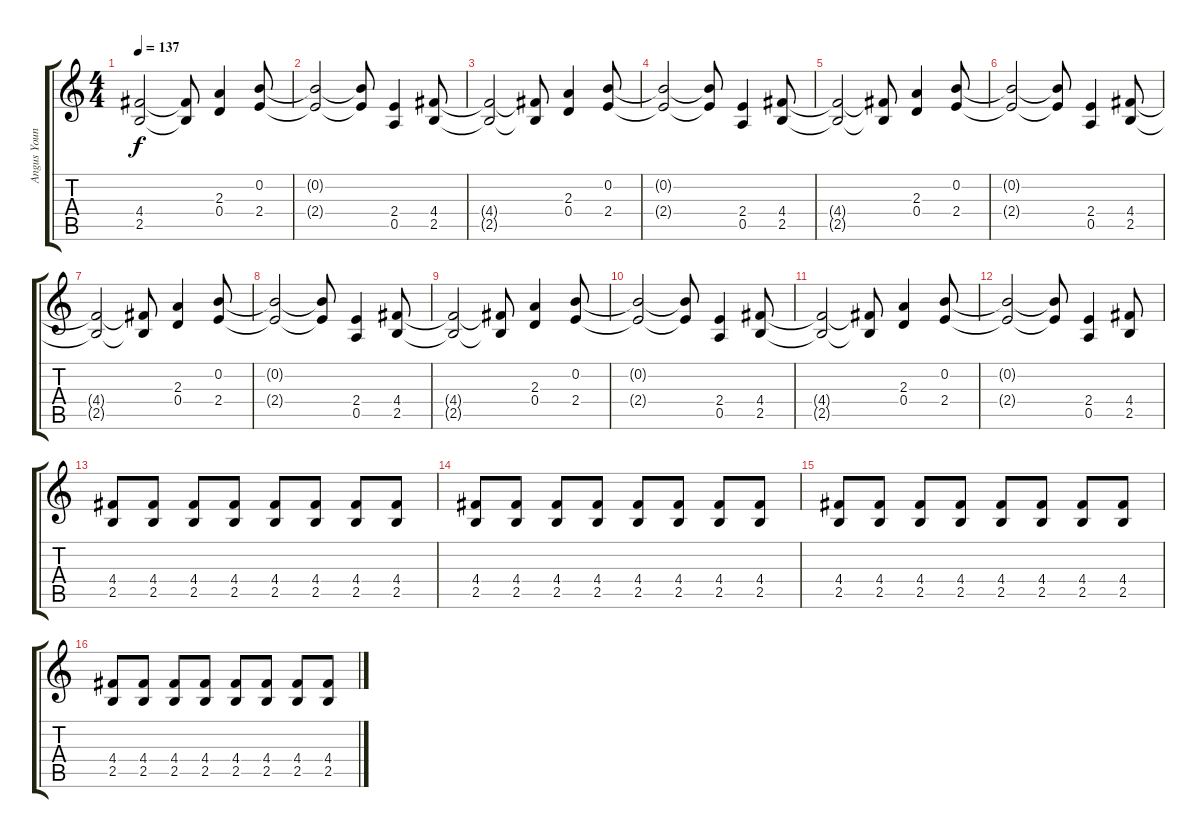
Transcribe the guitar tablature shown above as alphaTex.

\track ("Angus Young" "Angus Youn") {instrument overdrivenguitar}
\staff {score tabs}
\tuning (E4 B3 G3 D3 A2 E2) {hide}
\ts (4 4)
\tempo 137
\clef g2
\ks c
(4.4{t} 2.5{t}).2{dy f} (4.4{t} 2.5{t}).8 (2.3 0.4).4 (0.2 2.4).8 |
(0.2{t} 2.4{t}).2 (0.2{t} 2.4{t}).8 (2.4 0.5).4 (4.4 2.5).8 |
(4.4{t} 2.5{t}).2 (4.4{t} 2.5{t}).8 (2.3 0.4).4 (0.2 2.4).8 |
(0.2{t} 2.4{t}).2 (0.2{t} 2.4{t}).8 (2.4 0.5).4 (4.4 2.5).8 |
(4.4{t} 2.5{t}).2 (4.4{t} 2.5{t}).8 (2.3 0.4).4 (0.2 2.4).8 |
(0.2{t} 2.4{t}).2 (0.2{t} 2.4{t}).8 (2.4 0.5).4 (4.4 2.5).8 |
(4.4{t} 2.5{t}).2 (4.4{t} 2.5{t}).8 (2.3 0.4).4 (0.2 2.4).8 |
(0.2{t} 2.4{t}).2 (0.2{t} 2.4{t}).8 (2.4 0.5).4 (4.4 2.5).8 |
(4.4{t} 2.5{t}).2 (4.4{t} 2.5{t}).8 (2.3 0.4).4 (0.2 2.4).8 |
(0.2{t} 2.4{t}).2 (0.2{t} 2.4{t}).8 (2.4 0.5).4 (4.4 2.5).8 |
(4.4{t} 2.5{t}).2 (4.4{t} 2.5{t}).8 (2.3 0.4).4 (0.2 2.4).8 |
(0.2{t} 2.4{t}).2 (0.2{t} 2.4{t}).8 (2.4 0.5).4 (4.4 2.5).8 |
(4.4 2.5).8 (4.4 2.5).8 (4.4 2.5).8 (4.4 2.5).8 (4.4 2.5).8 (4.4 2.5).8 (4.4 2.5).8 (4.4 2.5).8 |
(4.4 2.5).8 (4.4 2.5).8 (4.4 2.5).8 (4.4 2.5).8 (4.4 2.5).8 (4.4 2.5).8 (4.4 2.5).8 (4.4 2.5).8 |
(4.4 2.5).8 (4.4 2.5).8 (4.4 2.5).8 (4.4 2.5).8 (4.4 2.5).8 (4.4 2.5).8 (4.4 2.5).8 (4.4 2.5).8 |
(4.4 2.5).8 (4.4 2.5).8 (4.4 2.5).8 (4.4 2.5).8 (4.4 2.5).8 (4.4 2.5).8 (4.4 2.5).8 (4.4 2.5).8
